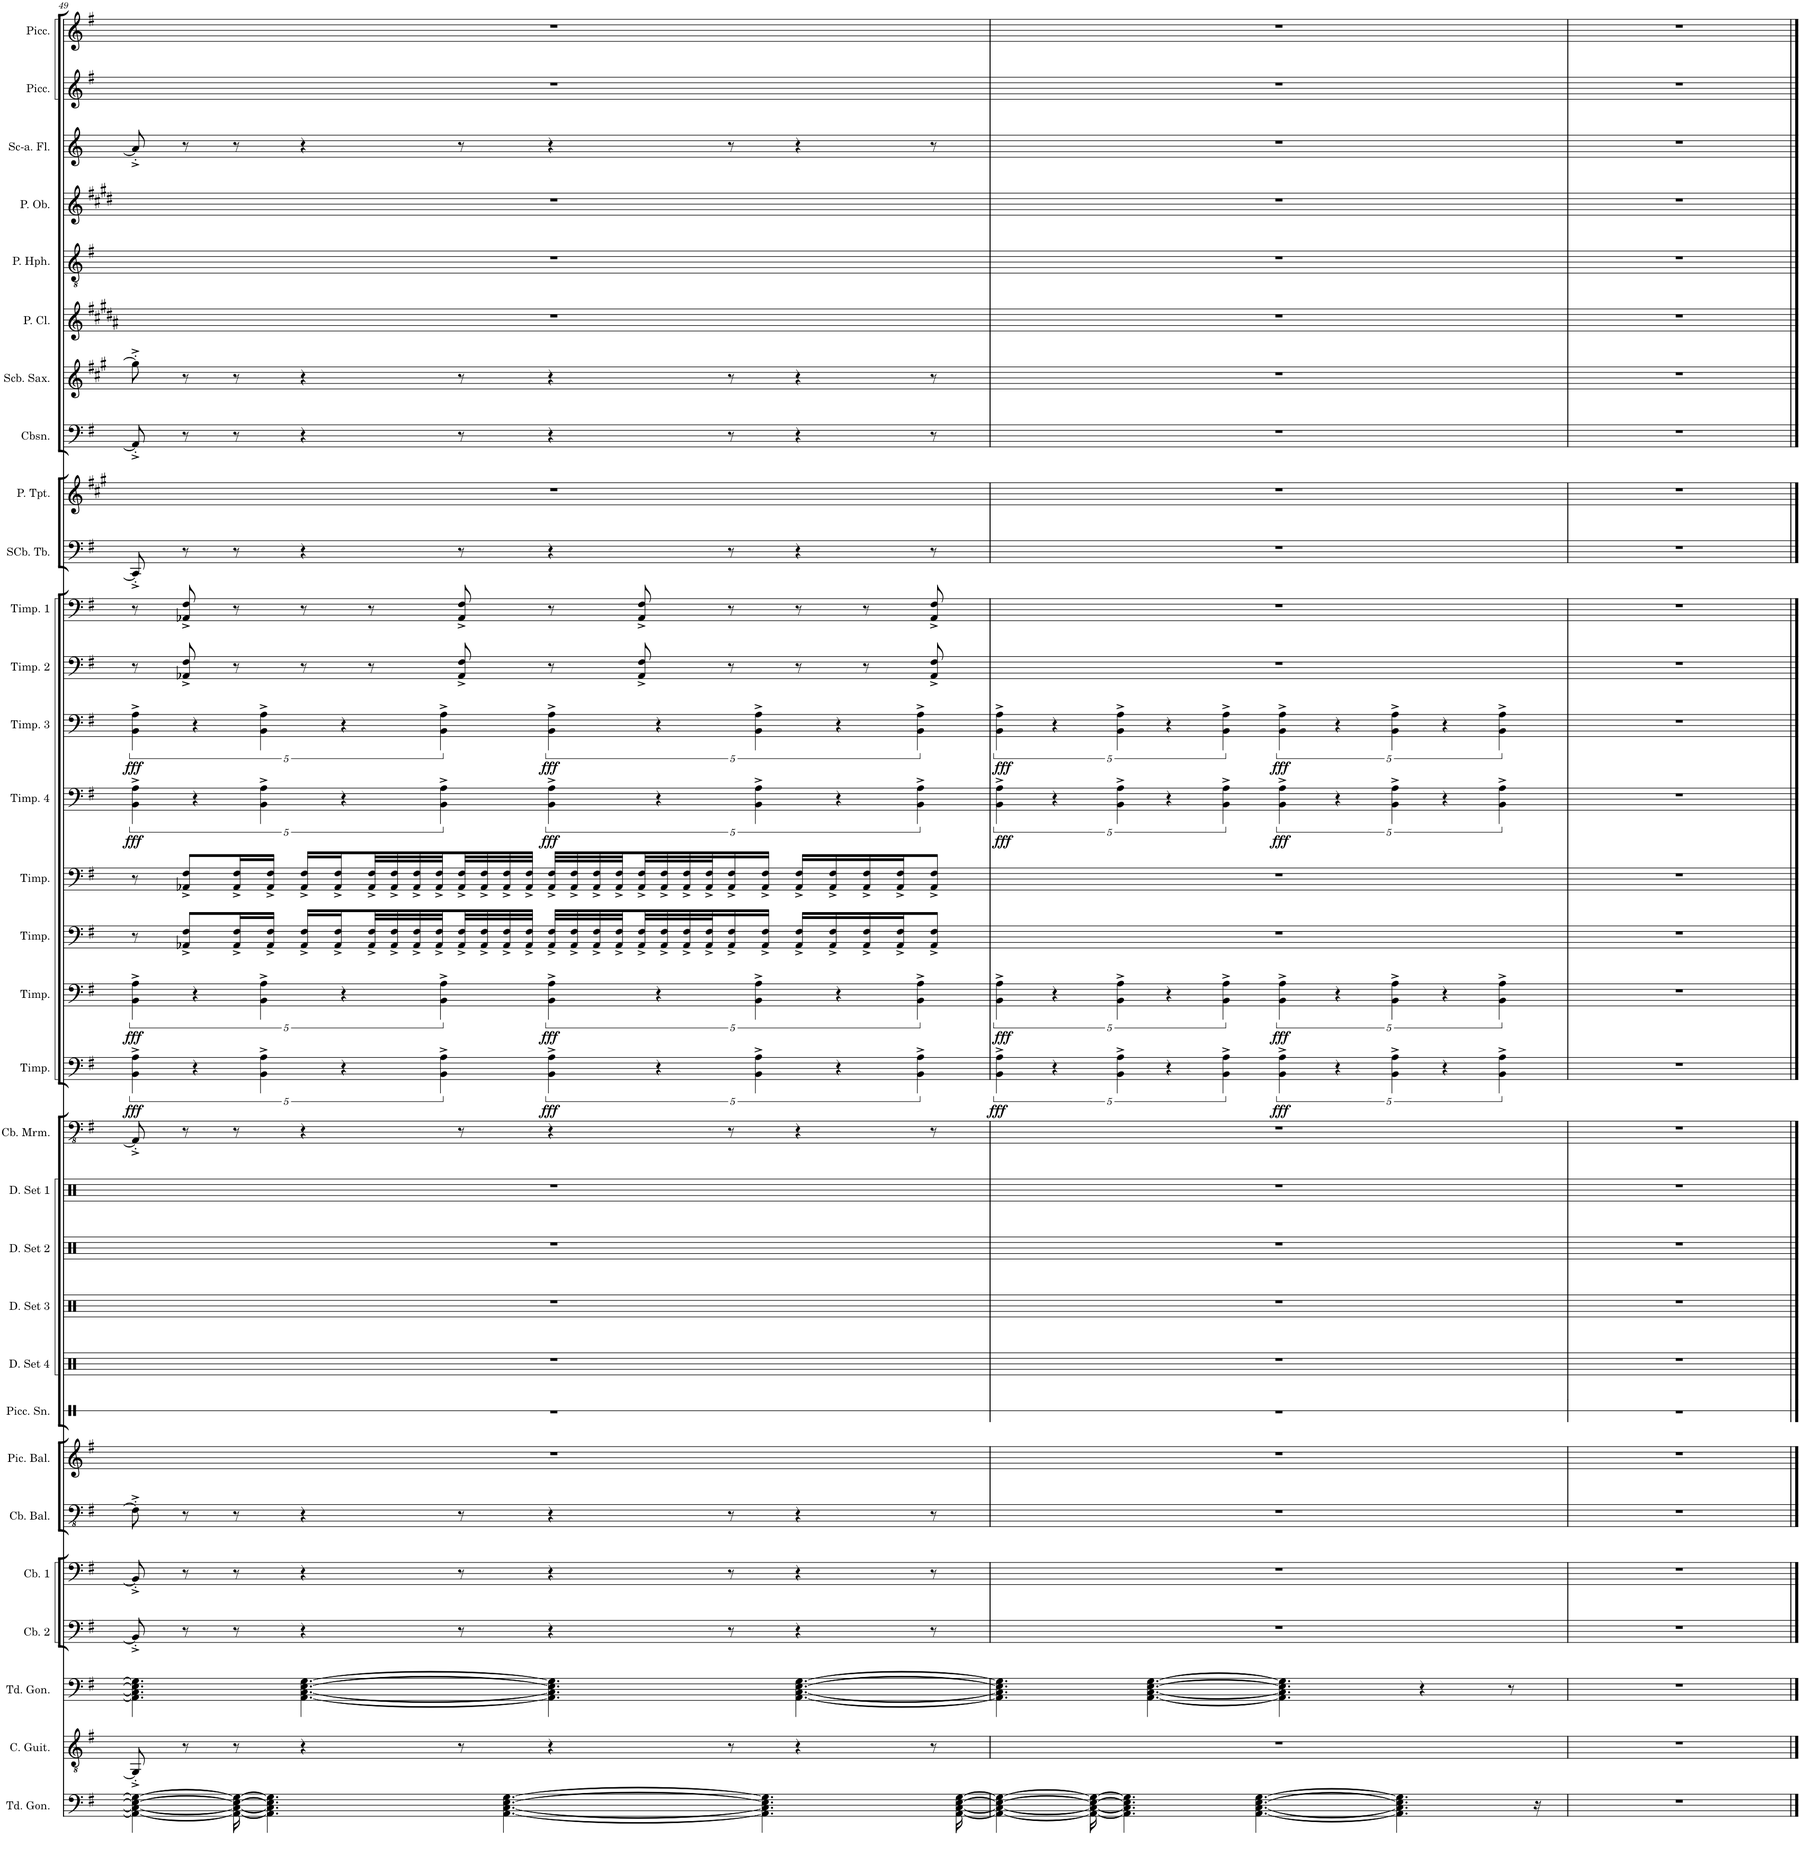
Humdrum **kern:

**kern	**kern	**kern	**kern	**kern	**kern	**kern	**kern	**kern	**kern	**kern	**kern	**kern	**kern	**dynam	**kern	**dynam	**kern	**kern	**kern	**dynam	**kern	**dynam	**kern	**kern	**kern	**kern	**kern	**kern	**kern	**kern	**kern	**kern	**kern	**kern
*part31	*part30	*part29	*part28	*part27	*part26	*part25	*part24	*part23	*part22	*part21	*part20	*part19	*part18	*part18	*part17	*part17	*part16	*part15	*part14	*part14	*part13	*part13	*part12	*part11	*part10	*part9	*part8	*part7	*part6	*part5	*part4	*part3	*part2	*part1
*staff31	*staff30	*staff29	*staff28	*staff27	*staff26	*staff25	*staff24	*staff23	*staff22	*staff21	*staff20	*staff19	*staff18	*staff18	*staff17	*staff17	*staff16	*staff15	*staff14	*staff14	*staff13	*staff13	*staff12	*staff11	*staff10	*staff9	*staff8	*staff7	*staff6	*staff5	*staff4	*staff3	*staff2	*staff1
*I"Tuned Gongs	*I"Contra Guitar	*I"Tuned Gongs	*I"Contrabass 2	*I"Contrabass 1	*I"Contrabass Balalaika	*I"Piccolo Balalaika	*I"Piccolo Snare	*I"Drumset 4	*I"Drumset 3	*I"Drumset 2	*I"Drumset 1	*I"Contrabass Marimba	*I"Timpani	*	*I"Timpani	*	*I"Timpani	*I"Timpani	*I"Timpani 4	*	*I"Timpani 3	*	*I"Timpani 2	*I"Timpani 1	*I"Sub-Contrabass Tuba	*I"Piccolo Trumpet	*I"Contrabassoon	*I"Subcontrabass Saxophone	*I"Piccolo Clarinet	*I"Piccolo Heckelphone	*I"Piccolo Oboe	*I"Sub Contra-alto Flute	*I"Piccolo	*I"Piccolo
*I'Td. Gon.	*I'C. Guit.	*I'Td. Gon.	*I'Cb. 2	*I'Cb. 1	*I'Cb. Bal.	*I'Pic. Bal.	*I'Picc. Sn.	*I'D. Set 4	*I'D. Set 3	*I'D. Set 2	*I'D. Set 1	*I'Cb. Mrm.	*I'Timp.	*	*I'Timp.	*	*I'Timp.	*I'Timp.	*I'Timp. 4	*	*I'Timp. 3	*	*I'Timp. 2	*I'Timp. 1	*I'SCb. Tb.	*I'P. Tpt.	*I'Cbsn.	*I'Scb. Sax.	*I'P. Cl.	*I'P. Hph.	*I'P. Ob.	*I'Sc-a. Fl.	*I'Picc.	*I'Picc.
!!LO:PB:g=z
*clefF4	*clefGv2	*clefF4	*clefF4	*clefF4	*clefFv4	*clefG2	*clefX	*clefX	*clefX	*clefX	*clefX	*clefFv4	*clefF4	*	*clefF4	*	*clefF4	*clefF4	*clefF4	*	*clefF4	*	*clefF4	*clefF4	*clefF4	*clefG2	*clefF4	*clefG2	*clefG2	*clefGv2	*clefG2	*clefG2	*clefG2	*clefG2
*	*	*	*Trd7c12	*Trd7c12	*	*	*	*	*	*	*	*	*	*	*	*	*	*	*	*	*	*	*	*	*	*Trd-6c-10	*Trd7c12	*Trd22c38	*Trd-5c-8	*	*Trd-2c-3	*Trd17c29	*Trd-7c-12	*Trd-7c-12
*k[f#]	*k[f#]	*k[f#]	*k[f#]	*k[f#]	*k[f#]	*k[f#]	*k[]	*k[]	*k[]	*k[]	*k[]	*k[f#]	*k[f#]	*	*k[f#]	*	*k[f#]	*k[f#]	*k[f#]	*	*k[f#]	*	*k[f#]	*k[f#]	*k[f#]	*k[f#c#g#]	*k[f#]	*k[f#c#g#]	*k[f#c#g#d#a#]	*k[f#]	*k[f#c#g#d#]	*k[]	*k[f#]	*k[f#]
*M12/8	*M12/8	*M12/8	*M12/8	*M12/8	*M12/8	*M12/8	*M12/8	*M12/8	*M12/8	*M12/8	*M12/8	*M12/8	*M12/8	*	*M12/8	*	*M12/8	*M12/8	*M12/8	*	*M12/8	*	*M12/8	*M12/8	*M12/8	*M12/8	*M12/8	*M12/8	*M12/8	*M12/8	*M12/8	*M12/8	*M12/8	*M12/8
=49	=49	=49	=49	=49	=49	=49	=49	=49	=49	=49	=49	=49	=49	=49	=49	=49	=49	=49	=49	=49	=49	=49	=49	=49	=49	=49	=49	=49	=49	=49	=49	=49	=49	=49
!	!	!	!	!	!	!	!	!	!	!	!	!	!	!LO:DY:b	!	!LO:DY:b	!	!	!	!LO:DY:b	!	!LO:DY:b	!	!	!	!	!	!	!	!	!	!	!	!
4AA\_ 4C\_ 4E\_ 4G\_	8GG'^/]	4.AA\] 4.C\] 4.E\] 4.G\]	8BB-'^/]	8BB'^/]	8FF#'^\]	1.r	1.r	1.r	1.r	1.r	1.r	8AAA-'^/]	20%3BB\^ 20%3A\^	fff	20%3BB\^ 20%3A\^	fff	8r	8r	20%3BB\^ 20%3A\^	fff	20%3BB\^ 20%3A\^	fff	8r	8r	8CC'^/]	1.r	8AA'^/]	8ggn'^\]	1.r	1.r	1.r	8a'^/]	1.r	1.r
.	8r	.	8r	8r	8r	.	.	.	.	.	.	8r	.	.	.	.	8AA-X/^ 8F#/^L	8AA-X/^ 8F#/^L	.	.	.	.	8AA-X/^ 8F#/^	8AA-X/^ 8F#/^	8r	.	8r	8r	.	.	.	8r	.	.
.	.	.	.	.	.	.	.	.	.	.	.	.	20%3r	.	20%3r	.	.	.	20%3r	.	20%3r	.	.	.	.	.	.	.	.	.	.	.	.	.
16AA\_ 16C\_ 16E\_ 16G\_	8r	.	8r	8r	8r	.	.	.	.	.	.	8r	.	.	.	.	16AA-/^ 16F#/^L	16AA-/^ 16F#/^L	.	.	.	.	8r	8r	8r	.	8r	8r	.	.	.	8r	.	.
.	.	.	.	.	.	.	.	.	.	.	.	.	20%3BB\^ 20%3A\^	.	20%3BB\^ 20%3A\^	.	.	.	20%3BB\^ 20%3A\^	.	20%3BB\^ 20%3A\^	.	.	.	.	.	.	.	.	.	.	.	.	.
4.AA\] 4.C\] 4.E\] 4.G\]	.	.	.	.	.	.	.	.	.	.	.	.	.	.	.	.	16AA-/^ 16F#/^JJ	16AA-/^ 16F#/^JJ	.	.	.	.	.	.	.	.	.	.	.	.	.	.	.	.
.	4r	[4.AA\ [4.C\ [4.E\ [4.G\	4r	4r	4r	.	.	.	.	.	.	4r	.	.	.	.	16AA-/^ 16F#/^LL	16AA-/^ 16F#/^LL	.	.	.	.	8r	8r	4r	.	4r	4r	.	.	.	4r	.	.
.	.	.	.	.	.	.	.	.	.	.	.	.	.	.	.	.	16AA-/^ 16F#/^	16AA-/^ 16F#/^	.	.	.	.	.	.	.	.	.	.	.	.	.	.	.	.
.	.	.	.	.	.	.	.	.	.	.	.	.	20%3r	.	20%3r	.	.	.	20%3r	.	20%3r	.	.	.	.	.	.	.	.	.	.	.	.	.
.	.	.	.	.	.	.	.	.	.	.	.	.	.	.	.	.	32AA-/^ 32F#/^L	32AA-/^ 32F#/^L	.	.	.	.	8r	8r	.	.	.	.	.	.	.	.	.	.
.	.	.	.	.	.	.	.	.	.	.	.	.	.	.	.	.	32AA-/^ 32F#/^	32AA-/^ 32F#/^	.	.	.	.	.	.	.	.	.	.	.	.	.	.	.	.
.	.	.	.	.	.	.	.	.	.	.	.	.	.	.	.	.	32AA-/^ 32F#/^	32AA-/^ 32F#/^	.	.	.	.	.	.	.	.	.	.	.	.	.	.	.	.
.	.	.	.	.	.	.	.	.	.	.	.	.	.	.	.	.	32AA-/^ 32F#/^	32AA-/^ 32F#/^	.	.	.	.	.	.	.	.	.	.	.	.	.	.	.	.
.	.	.	.	.	.	.	.	.	.	.	.	.	20%3BB\^ 20%3A\^	.	20%3BB\^ 20%3A\^	.	.	.	20%3BB\^ 20%3A\^	.	20%3BB\^ 20%3A\^	.	.	.	.	.	.	.	.	.	.	.	.	.
.	8r	.	8r	8r	8r	.	.	.	.	.	.	8r	.	.	.	.	32AA-/^ 32F#/^	32AA-/^ 32F#/^	.	.	.	.	8AA-/^ 8F#/^	8AA-/^ 8F#/^	8r	.	8r	8r	.	.	.	8r	.	.
.	.	.	.	.	.	.	.	.	.	.	.	.	.	.	.	.	32AA-/^ 32F#/^	32AA-/^ 32F#/^	.	.	.	.	.	.	.	.	.	.	.	.	.	.	.	.
[4.AA\ [4.C\ [4.E\ [4.G\	.	.	.	.	.	.	.	.	.	.	.	.	.	.	.	.	32AA-/^ 32F#/^	32AA-/^ 32F#/^	.	.	.	.	.	.	.	.	.	.	.	.	.	.	.	.
.	.	.	.	.	.	.	.	.	.	.	.	.	.	.	.	.	32AA-/^ 32F#/^JJJ	32AA-/^ 32F#/^JJJ	.	.	.	.	.	.	.	.	.	.	.	.	.	.	.	.
!	!	!	!	!	!	!	!	!	!	!	!	!	!	!LO:DY:b	!	!LO:DY:b	!	!	!	!LO:DY:b	!	!LO:DY:b	!	!	!	!	!	!	!	!	!	!	!	!
.	4r	4.AA\] 4.C\] 4.E\] 4.G\]	4r	4r	4r	.	.	.	.	.	.	4r	20%3BB\^ 20%3A\^	fff	20%3BB\^ 20%3A\^	fff	32AA-/^ 32F#/^LLL	32AA-/^ 32F#/^LLL	20%3BB\^ 20%3A\^	fff	20%3BB\^ 20%3A\^	fff	8r	8r	4r	.	4r	4r	.	.	.	4r	.	.
.	.	.	.	.	.	.	.	.	.	.	.	.	.	.	.	.	32AA-/^ 32F#/^	32AA-/^ 32F#/^	.	.	.	.	.	.	.	.	.	.	.	.	.	.	.	.
.	.	.	.	.	.	.	.	.	.	.	.	.	.	.	.	.	32AA-/^ 32F#/^	32AA-/^ 32F#/^	.	.	.	.	.	.	.	.	.	.	.	.	.	.	.	.
.	.	.	.	.	.	.	.	.	.	.	.	.	.	.	.	.	32AA-/^ 32F#/^	32AA-/^ 32F#/^	.	.	.	.	.	.	.	.	.	.	.	.	.	.	.	.
.	.	.	.	.	.	.	.	.	.	.	.	.	.	.	.	.	32AA-/^ 32F#/^	32AA-/^ 32F#/^	.	.	.	.	8AA-/^ 8F#/^	8AA-/^ 8F#/^	.	.	.	.	.	.	.	.	.	.
.	.	.	.	.	.	.	.	.	.	.	.	.	20%3r	.	20%3r	.	.	.	20%3r	.	20%3r	.	.	.	.	.	.	.	.	.	.	.	.	.
.	.	.	.	.	.	.	.	.	.	.	.	.	.	.	.	.	32AA-/^ 32F#/^	32AA-/^ 32F#/^	.	.	.	.	.	.	.	.	.	.	.	.	.	.	.	.
.	.	.	.	.	.	.	.	.	.	.	.	.	.	.	.	.	32AA-/^ 32F#/^	32AA-/^ 32F#/^	.	.	.	.	.	.	.	.	.	.	.	.	.	.	.	.
.	.	.	.	.	.	.	.	.	.	.	.	.	.	.	.	.	32AA-/^ 32F#/^J	32AA-/^ 32F#/^J	.	.	.	.	.	.	.	.	.	.	.	.	.	.	.	.
.	8r	.	8r	8r	8r	.	.	.	.	.	.	8r	.	.	.	.	16AA-/^ 16F#/^	16AA-/^ 16F#/^	.	.	.	.	8r	8r	8r	.	8r	8r	.	.	.	8r	.	.
.	.	.	.	.	.	.	.	.	.	.	.	.	20%3BB\^ 20%3A\^	.	20%3BB\^ 20%3A\^	.	.	.	20%3BB\^ 20%3A\^	.	20%3BB\^ 20%3A\^	.	.	.	.	.	.	.	.	.	.	.	.	.
4.AA\] 4.C\] 4.E\] 4.G\]	.	.	.	.	.	.	.	.	.	.	.	.	.	.	.	.	16AA-/^ 16F#/^JJ	16AA-/^ 16F#/^JJ	.	.	.	.	.	.	.	.	.	.	.	.	.	.	.	.
.	4r	[4.AA\ [4.C\ [4.E\ [4.G\	4r	4r	4r	.	.	.	.	.	.	4r	.	.	.	.	16AA-/^ 16F#/^LL	16AA-/^ 16F#/^LL	.	.	.	.	8r	8r	4r	.	4r	4r	.	.	.	4r	.	.
.	.	.	.	.	.	.	.	.	.	.	.	.	.	.	.	.	16AA-/^ 16F#/^	16AA-/^ 16F#/^	.	.	.	.	.	.	.	.	.	.	.	.	.	.	.	.
.	.	.	.	.	.	.	.	.	.	.	.	.	20%3r	.	20%3r	.	.	.	20%3r	.	20%3r	.	.	.	.	.	.	.	.	.	.	.	.	.
.	.	.	.	.	.	.	.	.	.	.	.	.	.	.	.	.	16AA-/^ 16F#/^	16AA-/^ 16F#/^	.	.	.	.	8r	8r	.	.	.	.	.	.	.	.	.	.
.	.	.	.	.	.	.	.	.	.	.	.	.	.	.	.	.	16AA-/^ 16F#/^J	16AA-/^ 16F#/^J	.	.	.	.	.	.	.	.	.	.	.	.	.	.	.	.
.	.	.	.	.	.	.	.	.	.	.	.	.	20%3BB\^ 20%3A\^	.	20%3BB\^ 20%3A\^	.	.	.	20%3BB\^ 20%3A\^	.	20%3BB\^ 20%3A\^	.	.	.	.	.	.	.	.	.	.	.	.	.
.	8r	.	8r	8r	8r	.	.	.	.	.	.	8r	.	.	.	.	8AA-/^ 8F#/^J	8AA-/^ 8F#/^J	.	.	.	.	8AA-/^ 8F#/^	8AA-/^ 8F#/^	8r	.	8r	8r	.	.	.	8r	.	.
[16AA\ [16C\ [16E\ [16G\	.	.	.	.	.	.	.	.	.	.	.	.	.	.	.	.	.	.	.	.	.	.	.	.	.	.	.	.	.	.	.	.	.	.
=50	=50	=50	=50	=50	=50	=50	=50	=50	=50	=50	=50	=50	=50	=50	=50	=50	=50	=50	=50	=50	=50	=50	=50	=50	=50	=50	=50	=50	=50	=50	=50	=50	=50	=50
!	!	!	!	!	!	!	!	!	!	!	!	!	!	!LO:DY:b	!	!LO:DY:b	!	!	!	!LO:DY:b	!	!LO:DY:b	!	!	!	!	!	!	!	!	!	!	!	!
4AA\_ 4C\_ 4E\_ 4G\_	1.r	4.AA\] 4.C\] 4.E\] 4.G\]	1.r	1.r	1.r	1.r	1.r	1.r	1.r	1.r	1.r	1.r	20%3BB\^ 20%3A\^	fff	20%3BB\^ 20%3A\^	fff	1.r	1.r	20%3BB\^ 20%3A\^	fff	20%3BB\^ 20%3A\^	fff	1.r	1.r	1.r	1.r	1.r	1.r	1.r	1.r	1.r	1.r	1.r	1.r
.	.	.	.	.	.	.	.	.	.	.	.	.	20%3r	.	20%3r	.	.	.	20%3r	.	20%3r	.	.	.	.	.	.	.	.	.	.	.	.	.
16AA\_ 16C\_ 16E\_ 16G\_	.	.	.	.	.	.	.	.	.	.	.	.	.	.	.	.	.	.	.	.	.	.	.	.	.	.	.	.	.	.	.	.	.	.
.	.	.	.	.	.	.	.	.	.	.	.	.	20%3BB\^ 20%3A\^	.	20%3BB\^ 20%3A\^	.	.	.	20%3BB\^ 20%3A\^	.	20%3BB\^ 20%3A\^	.	.	.	.	.	.	.	.	.	.	.	.	.
4.AA\] 4.C\] 4.E\] 4.G\]	.	.	.	.	.	.	.	.	.	.	.	.	.	.	.	.	.	.	.	.	.	.	.	.	.	.	.	.	.	.	.	.	.	.
.	.	[4.AA\ [4.C\ [4.E\ [4.G\	.	.	.	.	.	.	.	.	.	.	.	.	.	.	.	.	.	.	.	.	.	.	.	.	.	.	.	.	.	.	.	.
.	.	.	.	.	.	.	.	.	.	.	.	.	20%3r	.	20%3r	.	.	.	20%3r	.	20%3r	.	.	.	.	.	.	.	.	.	.	.	.	.
.	.	.	.	.	.	.	.	.	.	.	.	.	20%3BB\^ 20%3A\^	.	20%3BB\^ 20%3A\^	.	.	.	20%3BB\^ 20%3A\^	.	20%3BB\^ 20%3A\^	.	.	.	.	.	.	.	.	.	.	.	.	.
[4.AA\ [4.C\ [4.E\ [4.G\	.	.	.	.	.	.	.	.	.	.	.	.	.	.	.	.	.	.	.	.	.	.	.	.	.	.	.	.	.	.	.	.	.	.
!	!	!	!	!	!	!	!	!	!	!	!	!	!	!LO:DY:b	!	!LO:DY:b	!	!	!	!LO:DY:b	!	!LO:DY:b	!	!	!	!	!	!	!	!	!	!	!	!
.	.	4.AA\] 4.C\] 4.E\] 4.G\]	.	.	.	.	.	.	.	.	.	.	20%3BB\^ 20%3A\^	fff	20%3BB\^ 20%3A\^	fff	.	.	20%3BB\^ 20%3A\^	fff	20%3BB\^ 20%3A\^	fff	.	.	.	.	.	.	.	.	.	.	.	.
.	.	.	.	.	.	.	.	.	.	.	.	.	20%3r	.	20%3r	.	.	.	20%3r	.	20%3r	.	.	.	.	.	.	.	.	.	.	.	.	.
.	.	.	.	.	.	.	.	.	.	.	.	.	20%3BB\^ 20%3A\^	.	20%3BB\^ 20%3A\^	.	.	.	20%3BB\^ 20%3A\^	.	20%3BB\^ 20%3A\^	.	.	.	.	.	.	.	.	.	.	.	.	.
4.AA\] 4.C\] 4.E\] 4.G\]	.	.	.	.	.	.	.	.	.	.	.	.	.	.	.	.	.	.	.	.	.	.	.	.	.	.	.	.	.	.	.	.	.	.
.	.	4r	.	.	.	.	.	.	.	.	.	.	.	.	.	.	.	.	.	.	.	.	.	.	.	.	.	.	.	.	.	.	.	.
.	.	.	.	.	.	.	.	.	.	.	.	.	20%3r	.	20%3r	.	.	.	20%3r	.	20%3r	.	.	.	.	.	.	.	.	.	.	.	.	.
.	.	.	.	.	.	.	.	.	.	.	.	.	20%3BB\^ 20%3A\^	.	20%3BB\^ 20%3A\^	.	.	.	20%3BB\^ 20%3A\^	.	20%3BB\^ 20%3A\^	.	.	.	.	.	.	.	.	.	.	.	.	.
.	.	8r	.	.	.	.	.	.	.	.	.	.	.	.	.	.	.	.	.	.	.	.	.	.	.	.	.	.	.	.	.	.	.	.
16r	.	.	.	.	.	.	.	.	.	.	.	.	.	.	.	.	.	.	.	.	.	.	.	.	.	.	.	.	.	.	.	.	.	.
=51	=51	=51	=51	=51	=51	=51	=51	=51	=51	=51	=51	=51	=51	=51	=51	=51	=51	=51	=51	=51	=51	=51	=51	=51	=51	=51	=51	=51	=51	=51	=51	=51	=51	=51
1.r	1.r	1.r	1.r	1.r	1.r	1.r	1.r	1.r	1.r	1.r	1.r	1.r	1.r	.	1.r	.	1.r	1.r	1.r	.	1.r	.	1.r	1.r	1.r	1.r	1.r	1.r	1.r	1.r	1.r	1.r	1.r	1.r
==	==	==	==	==	==	==	==	==	==	==	==	==	==	==	==	==	==	==	==	==	==	==	==	==	==	==	==	==	==	==	==	==	==	==
*-	*-	*-	*-	*-	*-	*-	*-	*-	*-	*-	*-	*-	*-	*-	*-	*-	*-	*-	*-	*-	*-	*-	*-	*-	*-	*-	*-	*-	*-	*-	*-	*-	*-	*-
